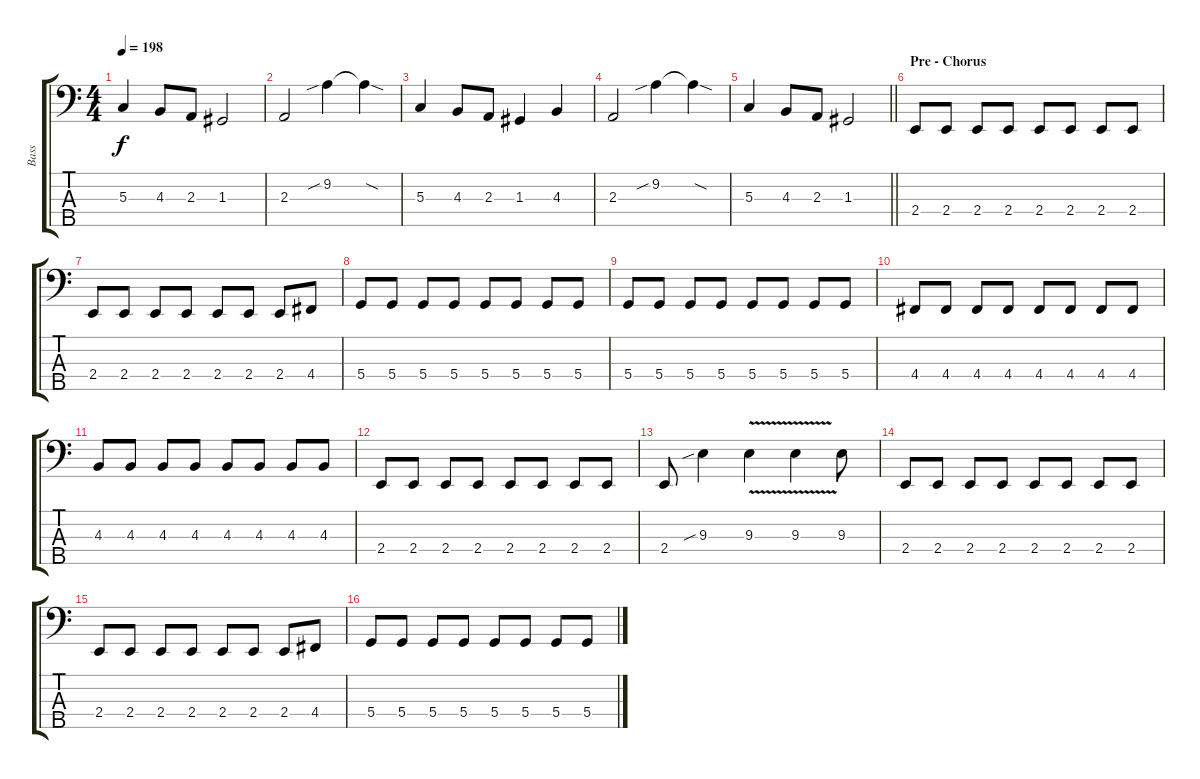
\track ("Bass" "Bass") {instrument electricbasspick}
\staff {score tabs}
\tuning (F2 C2 G1 D1 A0) {hide}
\ts (4 4)
\tempo 198
\clef f4
\ks c
5.3.4{dy f} 4.3.8 2.3.8 1.3.2 |
2.3.2 9.2{sib}.4 9.2{sod t}.4 |
5.3.4 4.3.8 2.3.8 1.3.4 4.3.4 |
2.3.2 9.2{sib}.4 9.2{sod t}.4 |
\barLineRight lightlight
5.3.4 4.3.8 2.3.8 1.3.2 |
\section ("" "Pre - Chorus")
2.4.8 2.4.8 2.4.8 2.4.8 2.4.8 2.4.8 2.4.8 2.4.8 |
2.4.8 2.4.8 2.4.8 2.4.8 2.4.8 2.4.8 2.4.8 4.4.8 |
5.4.8 5.4.8 5.4.8 5.4.8 5.4.8 5.4.8 5.4.8 5.4.8 |
5.4.8 5.4.8 5.4.8 5.4.8 5.4.8 5.4.8 5.4.8 5.4.8 |
4.4.8 4.4.8 4.4.8 4.4.8 4.4.8 4.4.8 4.4.8 4.4.8 |
4.3.8 4.3.8 4.3.8 4.3.8 4.3.8 4.3.8 4.3.8 4.3.8 |
2.4.8 2.4.8 2.4.8 2.4.8 2.4.8 2.4.8 2.4.8 2.4.8 |
2.4.8 9.3{sib}.4 9.3{v}.4 9.3{v}.4 9.3.8 |
2.4.8 2.4.8 2.4.8 2.4.8 2.4.8 2.4.8 2.4.8 2.4.8 |
2.4.8 2.4.8 2.4.8 2.4.8 2.4.8 2.4.8 2.4.8 4.4.8 |
5.4.8 5.4.8 5.4.8 5.4.8 5.4.8 5.4.8 5.4.8 5.4.8
